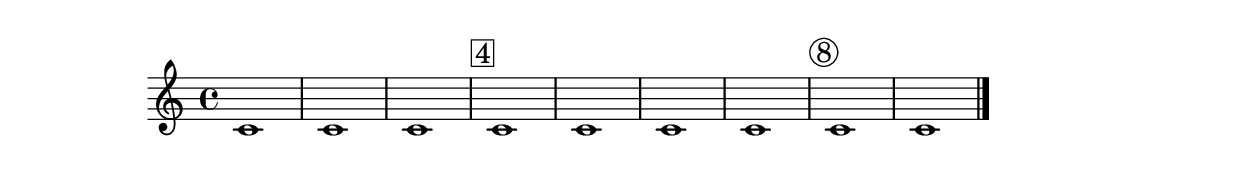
%% Do not edit this file; it is automatically
%% generated from LSR http://lsr.dsi.unimi.it
%% This file is in the public domain.
\version "2.13.16"

\header {
  lsrtags = "rhythms, tweaks-and-overrides"

%% Translation of GIT committish: 1d589aa04c20d7711bf662618adbdd6d445db29d
  texidoces = "

Los números de compás también se pueden imprimir dentro de rectángulos o de circunferencias.

"
  doctitlees = "Imprimir números de compás dentro de rectángulos o circunferencias"


%% Translation of GIT committish: 0a868be38a775ecb1ef935b079000cebbc64de40
  texidocde = "
Taktnummern können auch in Boxen oder Kreisen gesetzt werden.

"
  doctitlede = "Setzen von Taktnummern in Kästen oder Kreisen"


%% Translation of GIT committish: 374d57cf9b68ddf32a95409ce08ba75816900f6b
  texidocfr = "
Les numéros de mesures peuvent être encadrés ou entourés d'un cercle.

"
  doctitlefr = "Inscrire le numéro de mesure dans un cadre ou un cercle"

  texidoc = "
Bar numbers can also be printed inside boxes or circles.

"
  doctitle = "Printing bar numbers inside boxes or circles"
} % begin verbatim

\relative c' {
  % Prevent bar numbers at the end of a line and permit them elsewhere
  \override Score.BarNumber #'break-visibility = #end-of-line-invisible
  \set Score.barNumberVisibility = #(every-nth-bar-number-visible 4)

  % Increase the size of the bar number by 2
  \override Score.BarNumber #'font-size = #2

  % Draw a box round the following bar number(s)
  \override Score.BarNumber #'stencil
    = #(make-stencil-boxer 0.1 0.25 ly:text-interface::print)
  \repeat unfold 5 { c1 }

  % Draw a circle round the following bar number(s)
  \override Score.BarNumber #'stencil
    = #(make-stencil-circler 0.1 0.25 ly:text-interface::print)
  \repeat unfold 4 { c1 } \bar "|."
}

